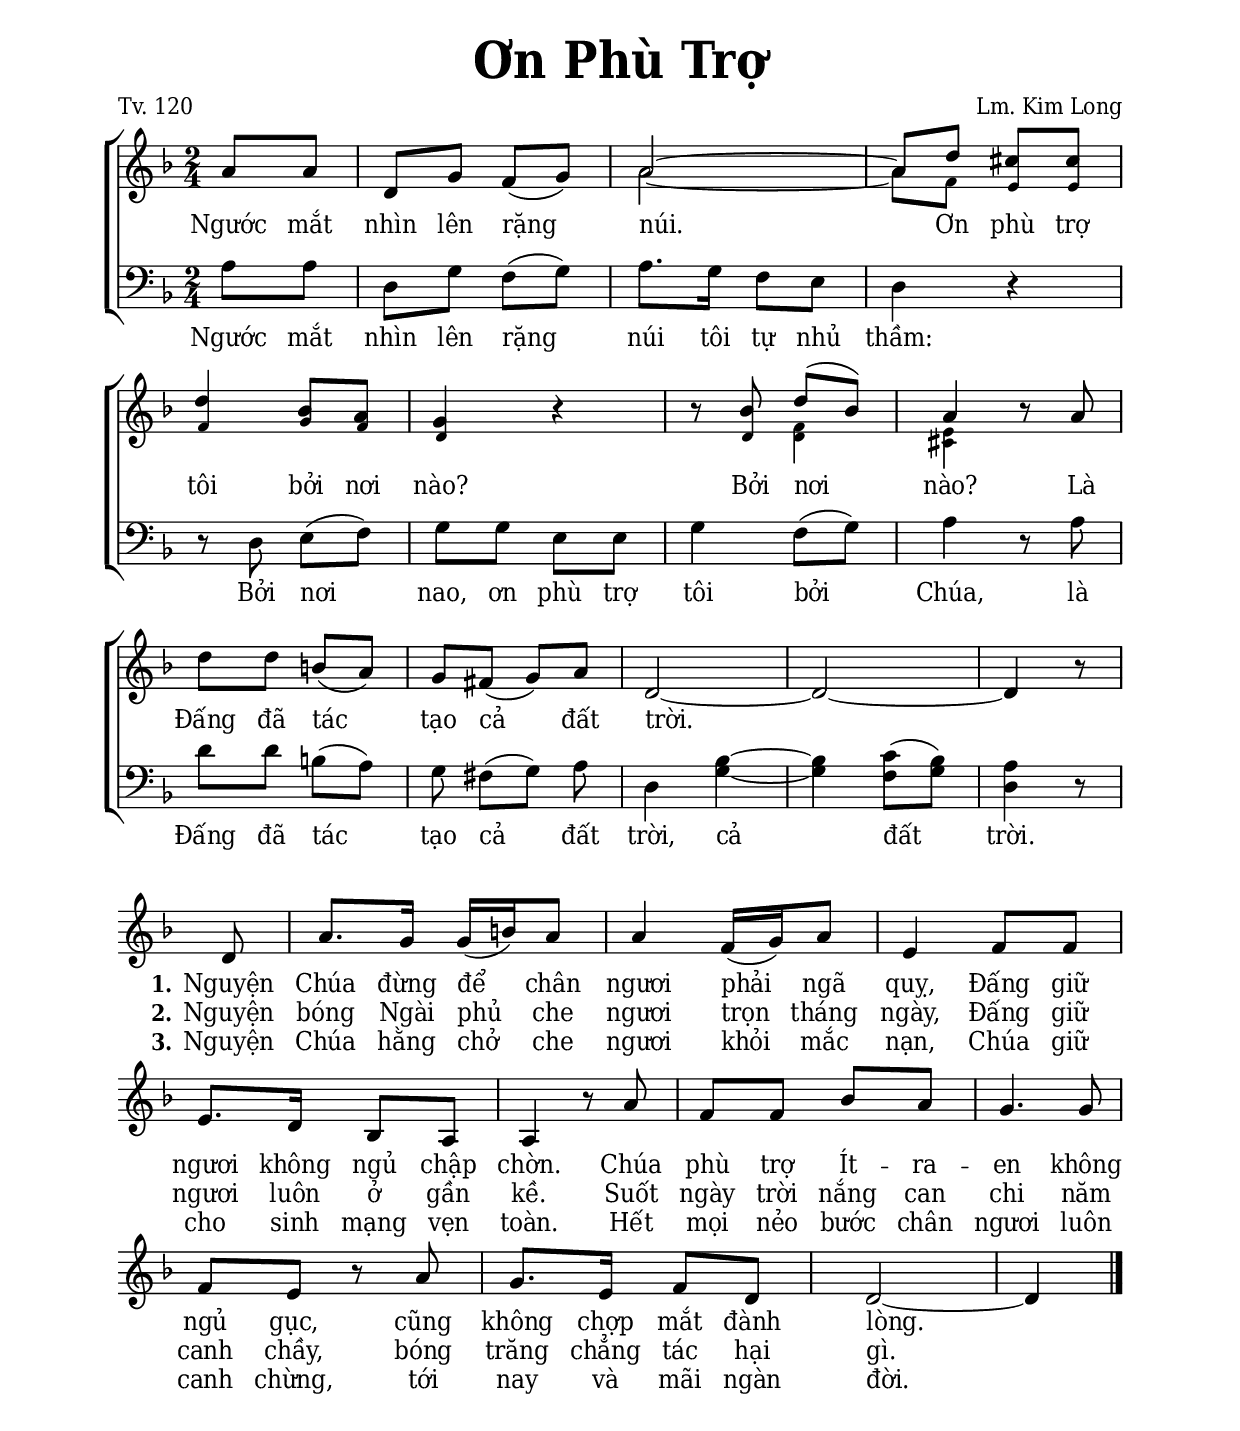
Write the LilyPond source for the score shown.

% Cài đặt chung
\version "2.22.1"
\include "english.ly"

\header {
  title = \markup { \fontsize #3 "Ơn Phù Trợ" }
  poet = "Tv. 120"
  composer = "Lm. Kim Long"
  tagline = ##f
}

% Nhạc
% Đổi kích thước nốt cho bè phụ
notBePhu =
#(define-music-function (font-size music) (number? ly:music?)
   (for-some-music
     (lambda (m)
       (if (music-is-of-type? m 'rhythmic-event)
           (begin
             (set! (ly:music-property m 'tweaks)
                   (cons `(font-size . ,font-size)
                         (ly:music-property m 'tweaks)))
             #t)
           #f))
     music)
   music)

nhacDiepKhucSop = \relative c'' {
  \partial 4 a8 a |
  d, g f (g) |
  a2 ~ |
  a8 d cs cs |
  d4 bf8 a |
  g4 r |
  r8 bf d (bf) |
  a4 r8 a |
  d d b! (a) |
  g fs (g) a |
  d,2 ~ |
  d ~ |
  d4 r8 \bar "|" \break
}

nhacDiepKhucAlto = \relative c' {
  a'8 a d, g f (g) |
  a2 ~ |
  a8 [f] e e |
  f4 g8 f |
  d4 r |
  r8 d <f d>4 |
  <e cs> r8 a |
  d d b! (a) |
  g fs (g) a |
  d,2 ~ |
  d ~ |
  d4 r8
}

nhacDiepKhucBas = \relative c' {
  a8 a |
  d, g f (g) |
  a8. g16 f8 e |
  d4 r |
  r8 d e (f) |
  g g e e |
  g4 f8 (g) |
  a4 r8 a |
  d d b! (a) |
  g fs ([g]) a |
  d,4
  <<
    {
      bf'4 ~ |
      bf c8 (bf) |
      a4
    }
    {
      g4 ~ |
      g f8 (g) |
      d4
    }
  >>
  r8
}

nhacPhienKhuc = \relative c' {
  \partial 8 d8 |
  a'8. g16 g (b!) a8 |
  a4 f16 (g) a8 |
  e4 f8 f |
  e8. d16 bf8 a |
  a4 r8 a' |
  f f bf a |
  g4. g8 |
  f e r a |
  g8. e16 f8 d |
  d2 ~ |
  d4 \bar "|."
}

% Lời
loiDiepKhucSop = \lyricmode {
  Ngước mắt nhìn lên rặng núi.
  Ơn phù trợ tôi bởi nơi nào? Bởi nơi nào?
  Là Đấng đã tác tạo cả đất trời.
}

loiDiepKhucBas = \lyricmode {
  Ngước mắt nhìn lên rặng núi tôi tự nhủ thầm:
  Bởi nơi nao, ơn phù trợ tôi bởi Chúa,
  là Đấng đã tác tạo cả đất trời, cả đất trời.
}

loiPhienKhucMot = \lyricmode {
  \set stanza = #"1."
  Nguyện Chúa đừng để chân ngươi phải ngã quỵ,
  Đấng giữ ngươi không ngủ chập chờn.
  Chúa phù trợ Ít -- ra -- en không ngủ gục,
  cũng không chợp mắt đành lòng.
}

loiPhienKhucHai = \lyricmode {
  \set stanza = #"2."
  Nguyện bóng Ngài phủ che ngươi trọn tháng ngày,
  Đấng giữ ngươi luôn ở gần kề.
  Suốt ngày trời nắng can chi năm canh chầy,
  bóng trăng chẳng tác hại gì.
}

loiPhienKhucBa = \lyricmode {
  \set stanza = #"3."
  Nguyện Chúa hằng chở che ngươi khỏi mắc nạn,
  Chúa giữ cho sinh mạng vẹn toàn.
  Hết mọi nẻo bước chân ngươi luôn canh chừng,
  tới nay và mãi ngàn đời.
}

% Dàn trang
\paper {
  #(set-paper-size "a4")
  top-margin = 15\mm
  bottom-margin = 20\mm
  left-margin = 20\mm
  right-margin = 20\mm
  indent = #0
  #(define fonts
    (make-pango-font-tree
      "Deja Vu Serif Condensed"
      "Deja Vu Serif Condensed"
      "Deja Vu Serif Condensed"
      (/ 20 20)))
  print-page-number = #f
  %page-count = #2
  %systems-per-page = 5
}

TongNhip = {
  \key f \major \time 2/4
  \set Timing.beamExceptions = #'()
  \set Timing.baseMoment = #(ly:make-moment 1/4)
}

% Đổi kích thước nốt cho bè phụ
notBePhu =
#(define-music-function (font-size music) (number? ly:music?)
   (for-some-music
     (lambda (m)
       (if (music-is-of-type? m 'rhythmic-event)
           (begin
             (set! (ly:music-property m 'tweaks)
                   (cons `(font-size . ,font-size)
                         (ly:music-property m 'tweaks)))
             #t)
           #f))
     music)
   music)
\score {
  \new ChoirStaff <<
    \new Staff \with {
        \consists "Merge_rests_engraver"
        printPartCombineTexts = ##f
      }
      <<
      \new Voice \TongNhip \partCombine 
        \nhacDiepKhucSop
        \notBePhu -2 { \nhacDiepKhucAlto }
      \new NullVoice = beSop \nhacDiepKhucSop
      \new Lyrics \lyricsto beSop \loiDiepKhucSop
      >>
    \new Staff <<
        \clef "bass"
        \new Voice = beBas {
          \TongNhip \nhacDiepKhucBas
        }
      \new Lyrics \lyricsto beBas \loiDiepKhucBas
    >>
  >>
  \layout {
    \override Lyrics.LyricSpace.minimum-distance = #2.0
    \override Score.BarNumber.break-visibility = ##(#f #f #f)
    \override Score.SpacingSpanner.uniform-stretching = ##t
  }
}

\score {
  \new ChoirStaff <<
    \new Staff
      <<
      \new Voice = beSop {
        \TongNhip \nhacPhienKhuc
      }
    >>
    \new Lyrics \lyricsto beSop \loiPhienKhucMot
    \new Lyrics \lyricsto beSop \loiPhienKhucHai
    \new Lyrics \lyricsto beSop \loiPhienKhucBa
  >>
  \layout {
    \override Staff.TimeSignature.transparent = ##t
    \override Lyrics.LyricSpace.minimum-distance = #2.0
    \override LyricHyphen.minimum-distance = #2.0
    \override Score.BarNumber.break-visibility = ##(#f #f #f)
    \override Score.SpacingSpanner.uniform-stretching = ##t
  } 
}
